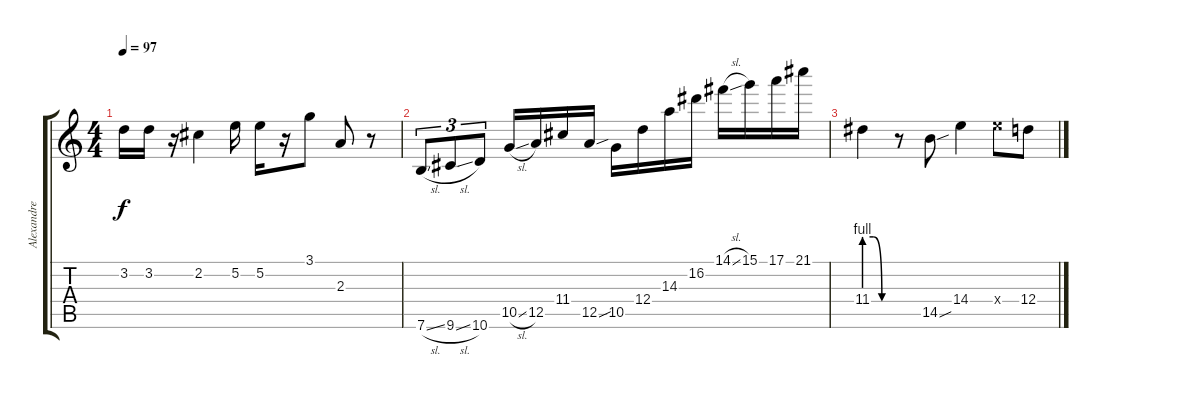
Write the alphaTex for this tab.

\track ("Alexandre Belchior" "Alexandre ") {instrument distortionguitar}
\staff {score tabs}
\tuning (E4 B3 G3 D3 A2 E2) {hide}
\ts (4 4)
\tempo 97
\clef g2
\ks c
3.2.16{dy f} 3.2.16 r.16 2.2.4 5.2.16 5.2.16 r.16 3.1.8 2.3.8 r.8 |
7.6{sl}.8{tu (3 2)} 9.6{sl}.8{tu (3 2)} 10.6.8{tu (3 2)} 10.5{sl}.16 12.5.16 11.4.16 12.5{sou}.16 10.5.16 12.4.16 14.3.16 16.2.16 14.1{sl}.16 15.1.16 17.1.16 21.1.16{volume 5} |
11.4{be (custom 0 4 20 4 40 0 60 0)}.4 r.8 14.5{sou}.8 14.4.4 14.4{x}.8 12.4.8
